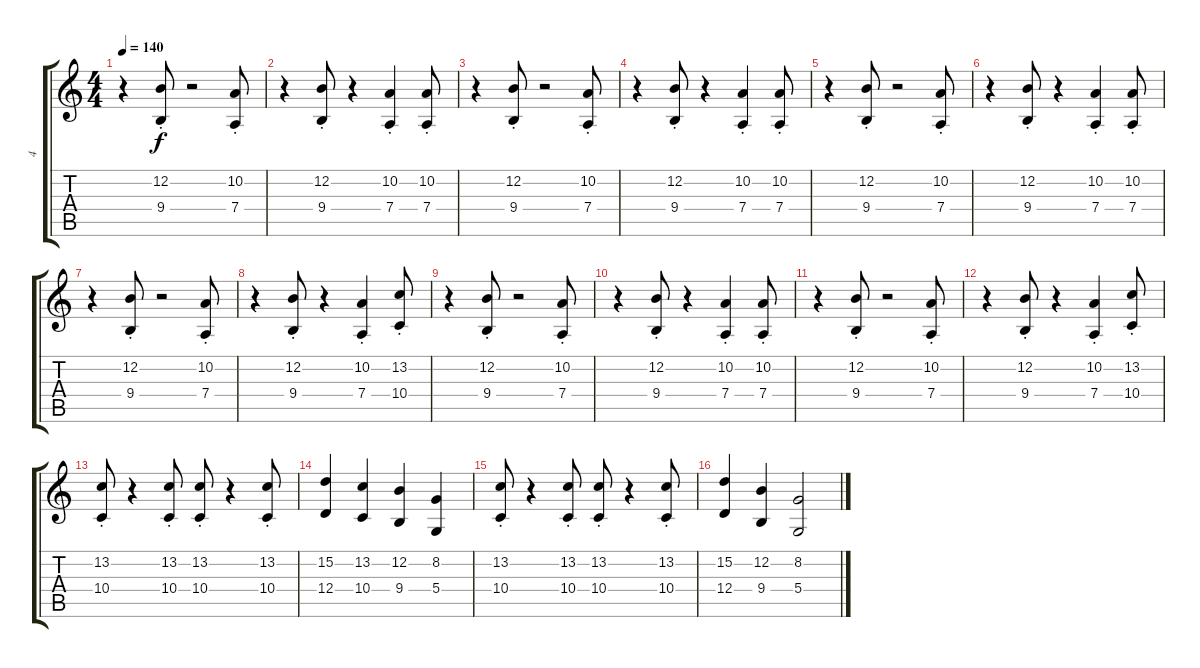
\track ("4" "4") {instrument trumpet}
\staff {score tabs}
\tuning (E4 B3 G3 D3 A2 E2) {hide}
\ts (4 4)
\tempo 140
\clef g2
\ks c
r.4{dy f instrument trumpet} (12.2{st} 9.4{st}).8 r.2 (10.2{st} 7.4{st}).8 |
r.4 (12.2{st} 9.4{st}).8 r.4 (10.2{st} 7.4{st}).4 (10.2{st} 7.4{st}).8 |
r.4 (12.2{st} 9.4{st}).8 r.2 (10.2{st} 7.4{st}).8 |
r.4 (12.2{st} 9.4{st}).8 r.4 (10.2{st} 7.4{st}).4 (10.2{st} 7.4{st}).8 |
r.4 (12.2{st} 9.4{st}).8 r.2 (10.2{st} 7.4{st}).8 |
r.4 (12.2{st} 9.4{st}).8 r.4 (10.2{st} 7.4{st}).4 (10.2{st} 7.4{st}).8 |
r.4 (12.2{st} 9.4{st}).8 r.2 (10.2{st} 7.4{st}).8 |
r.4 (12.2{st} 9.4{st}).8 r.4 (10.2{st} 7.4{st}).4 (13.2{st} 10.4{st}).8 |
r.4 (12.2{st} 9.4{st}).8 r.2 (10.2{st} 7.4{st}).8 |
r.4 (12.2{st} 9.4{st}).8 r.4 (10.2{st} 7.4{st}).4 (10.2{st} 7.4{st}).8 |
r.4 (12.2{st} 9.4{st}).8 r.2 (10.2{st} 7.4{st}).8 |
r.4 (12.2{st} 9.4{st}).8 r.4 (10.2{st} 7.4{st}).4 (13.2{st} 10.4{st}).8 |
(13.2{st} 10.4{st}).8 r.4 (13.2{st} 10.4{st}).8 (13.2{st} 10.4{st}).8 r.4 (13.2{st} 10.4{st}).8 |
(15.2 12.4).4 (13.2 10.4).4 (12.2 9.4).4 (8.2 5.4).4 |
(13.2{st} 10.4{st}).8 r.4 (13.2{st} 10.4{st}).8 (13.2{st} 10.4{st}).8 r.4 (13.2{st} 10.4{st}).8 |
(15.2 12.4).4 (12.2 9.4).4 (8.2 5.4).2
